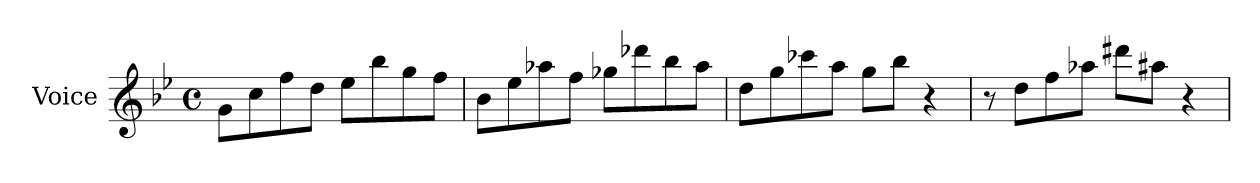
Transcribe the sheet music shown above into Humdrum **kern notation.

**kern
*part1
*staff1
*I"Voice
*I'Voice
*clefG2
*k[b-e-]
*M4/4
*met(c)
=1
8g\L
8cc\
8ff\
8dd\J
8ee-\L
8bb-\
8gg\
8ff\J
=2
8b-\L
8ee-\
8aa-X\
8ff\J
8gg-X\L
8ddd-X\
8bb-\
8aa-\J
=3
8dd\L
8gg\
8ccc-X\
8aa\J
8gg\L
8bb-\J
4r
=4
8r
8dd\L
8ff\
8aa-X\J
8ddd#X\L
8aa#X\J
4r
=
*-
